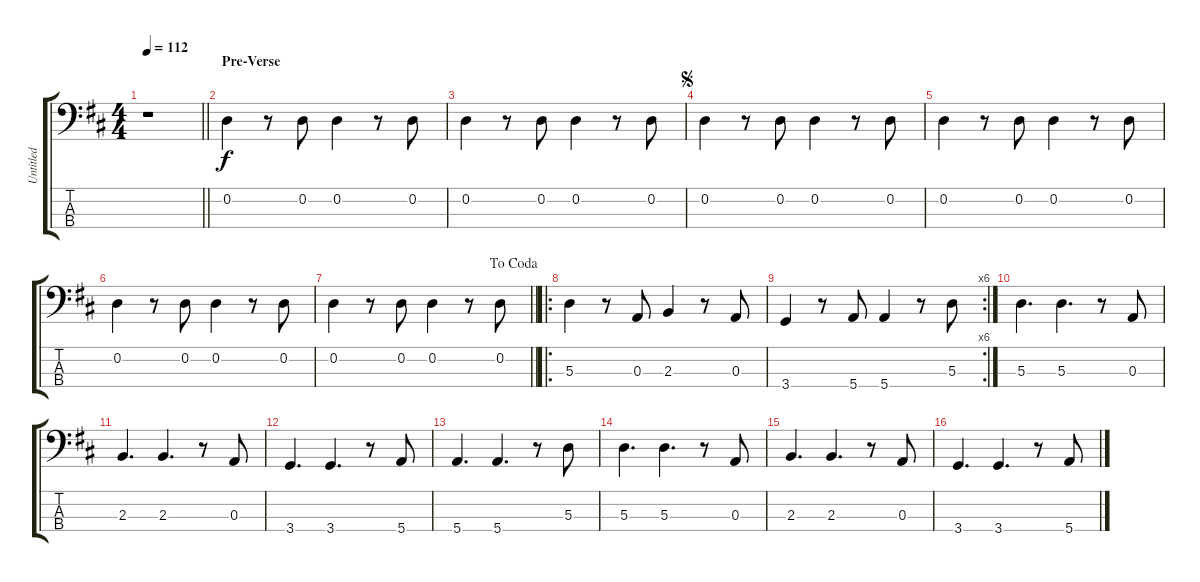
\track ("Untitled" "Untitled") {instrument electricbassfinger}
\staff {score tabs}
\tuning (G2 D2 A1 E1) {hide}
\ts (4 4)
\tempo 112
\clef f4
\barLineRight lightlight
\ks d
r.1{dy f instrument electricbassfinger} |
\section ("" "Pre-Verse")
0.2.4 r.8 0.2.8 0.2.4 r.8 0.2.8 |
0.2.4 r.8 0.2.8 0.2.4 r.8 0.2.8 |
\jump segno
0.2.4 r.8 0.2.8 0.2.4 r.8 0.2.8 |
0.2.4 r.8 0.2.8 0.2.4 r.8 0.2.8 |
0.2.4 r.8 0.2.8 0.2.4 r.8 0.2.8 |
\jump dacoda
\barLineRight lightlight
0.2.4 r.8 0.2.8 0.2.4 r.8 0.2.8 |
\ro
5.3.4 r.8 0.3.8 2.3.4 r.8 0.3.8 |
\rc 6
3.4.4 r.8 5.4.8 5.4.4 r.8 5.3.8 |
5.3.4{d} 5.3.4{d} r.8 0.3.8 |
2.3.4{d} 2.3.4{d} r.8 0.3.8 |
3.4.4{d} 3.4.4{d} r.8 5.4.8 |
5.4.4{d} 5.4.4{d} r.8 5.3.8 |
5.3.4{d} 5.3.4{d} r.8 0.3.8 |
2.3.4{d} 2.3.4{d} r.8 0.3.8 |
3.4.4{d} 3.4.4{d} r.8 5.4.8
